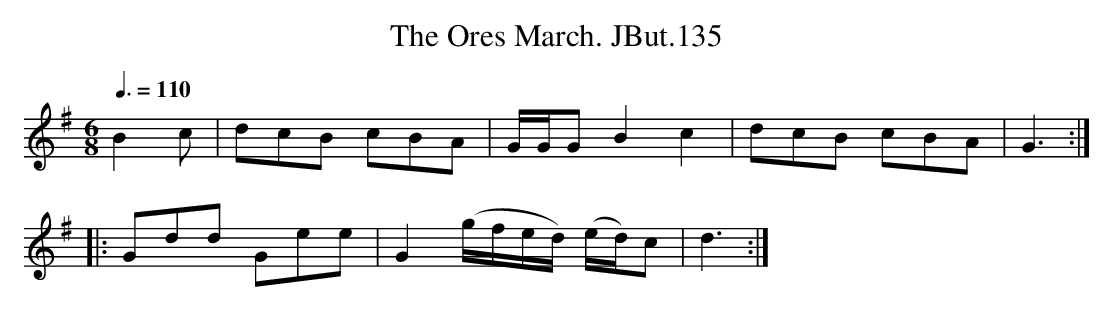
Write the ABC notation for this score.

X:1
T:Ores March. JBut.135, The
M:6/8
L:1/8
Q:3/8=110
K:G
B2c|dcB cBA|G/G/G B2c2|dcB cBA|G3:|
|:Gdd Gee|G2(g/f/e/d/) (e/d/)c|d3:|
